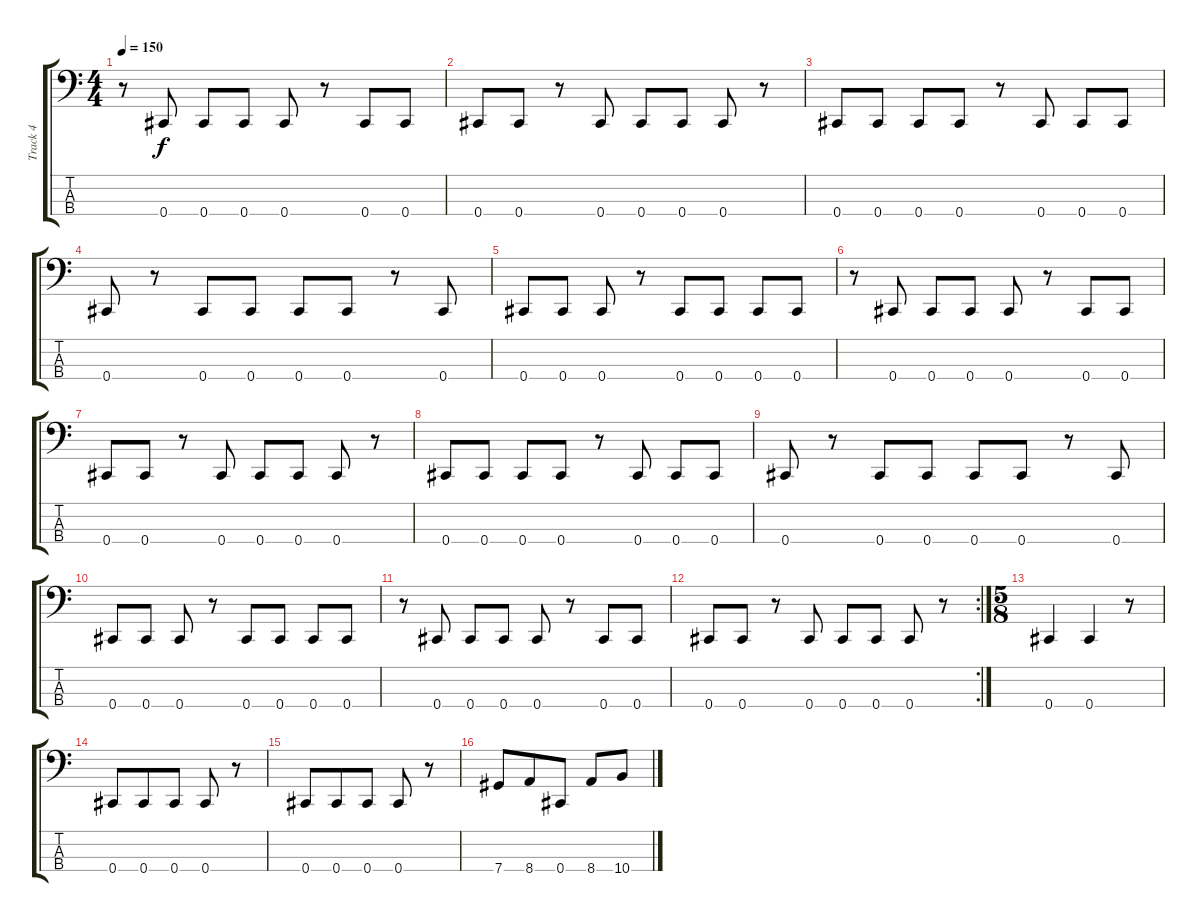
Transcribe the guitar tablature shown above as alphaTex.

\track ("Track 4" "Track 4") {instrument electricbasspick bank 36}
\staff {score tabs}
\tuning (Gb2 Db2 Ab1 Db1) {hide}
\ts (4 4)
\tempo 150
\clef f4
\ks c
r.8{dy f} 0.4.8 0.4.8 0.4.8 0.4.8 r.8 0.4.8 0.4.8 |
0.4.8 0.4.8 r.8 0.4.8 0.4.8 0.4.8 0.4.8 r.8 |
0.4.8 0.4.8 0.4.8 0.4.8 r.8 0.4.8 0.4.8 0.4.8 |
0.4.8 r.8 0.4.8 0.4.8 0.4.8 0.4.8 r.8 0.4.8 |
0.4.8 0.4.8 0.4.8 r.8 0.4.8 0.4.8 0.4.8 0.4.8 |
r.8 0.4.8 0.4.8 0.4.8 0.4.8 r.8 0.4.8 0.4.8 |
0.4.8 0.4.8 r.8 0.4.8 0.4.8 0.4.8 0.4.8 r.8 |
0.4.8 0.4.8 0.4.8 0.4.8 r.8 0.4.8 0.4.8 0.4.8 |
0.4.8 r.8 0.4.8 0.4.8 0.4.8 0.4.8 r.8 0.4.8 |
0.4.8 0.4.8 0.4.8 r.8 0.4.8 0.4.8 0.4.8 0.4.8 |
r.8 0.4.8 0.4.8 0.4.8 0.4.8 r.8 0.4.8 0.4.8 |
\rc 2
0.4.8 0.4.8 r.8 0.4.8 0.4.8 0.4.8 0.4.8 r.8 |
\ts (5 8)
0.4.4 0.4.4 r.8 |
0.4.8 0.4.8 0.4.8 0.4.8 r.8 |
0.4.8 0.4.8 0.4.8 0.4.8 r.8 |
7.4.8 8.4.8 0.4.8 8.4.8 10.4.8
